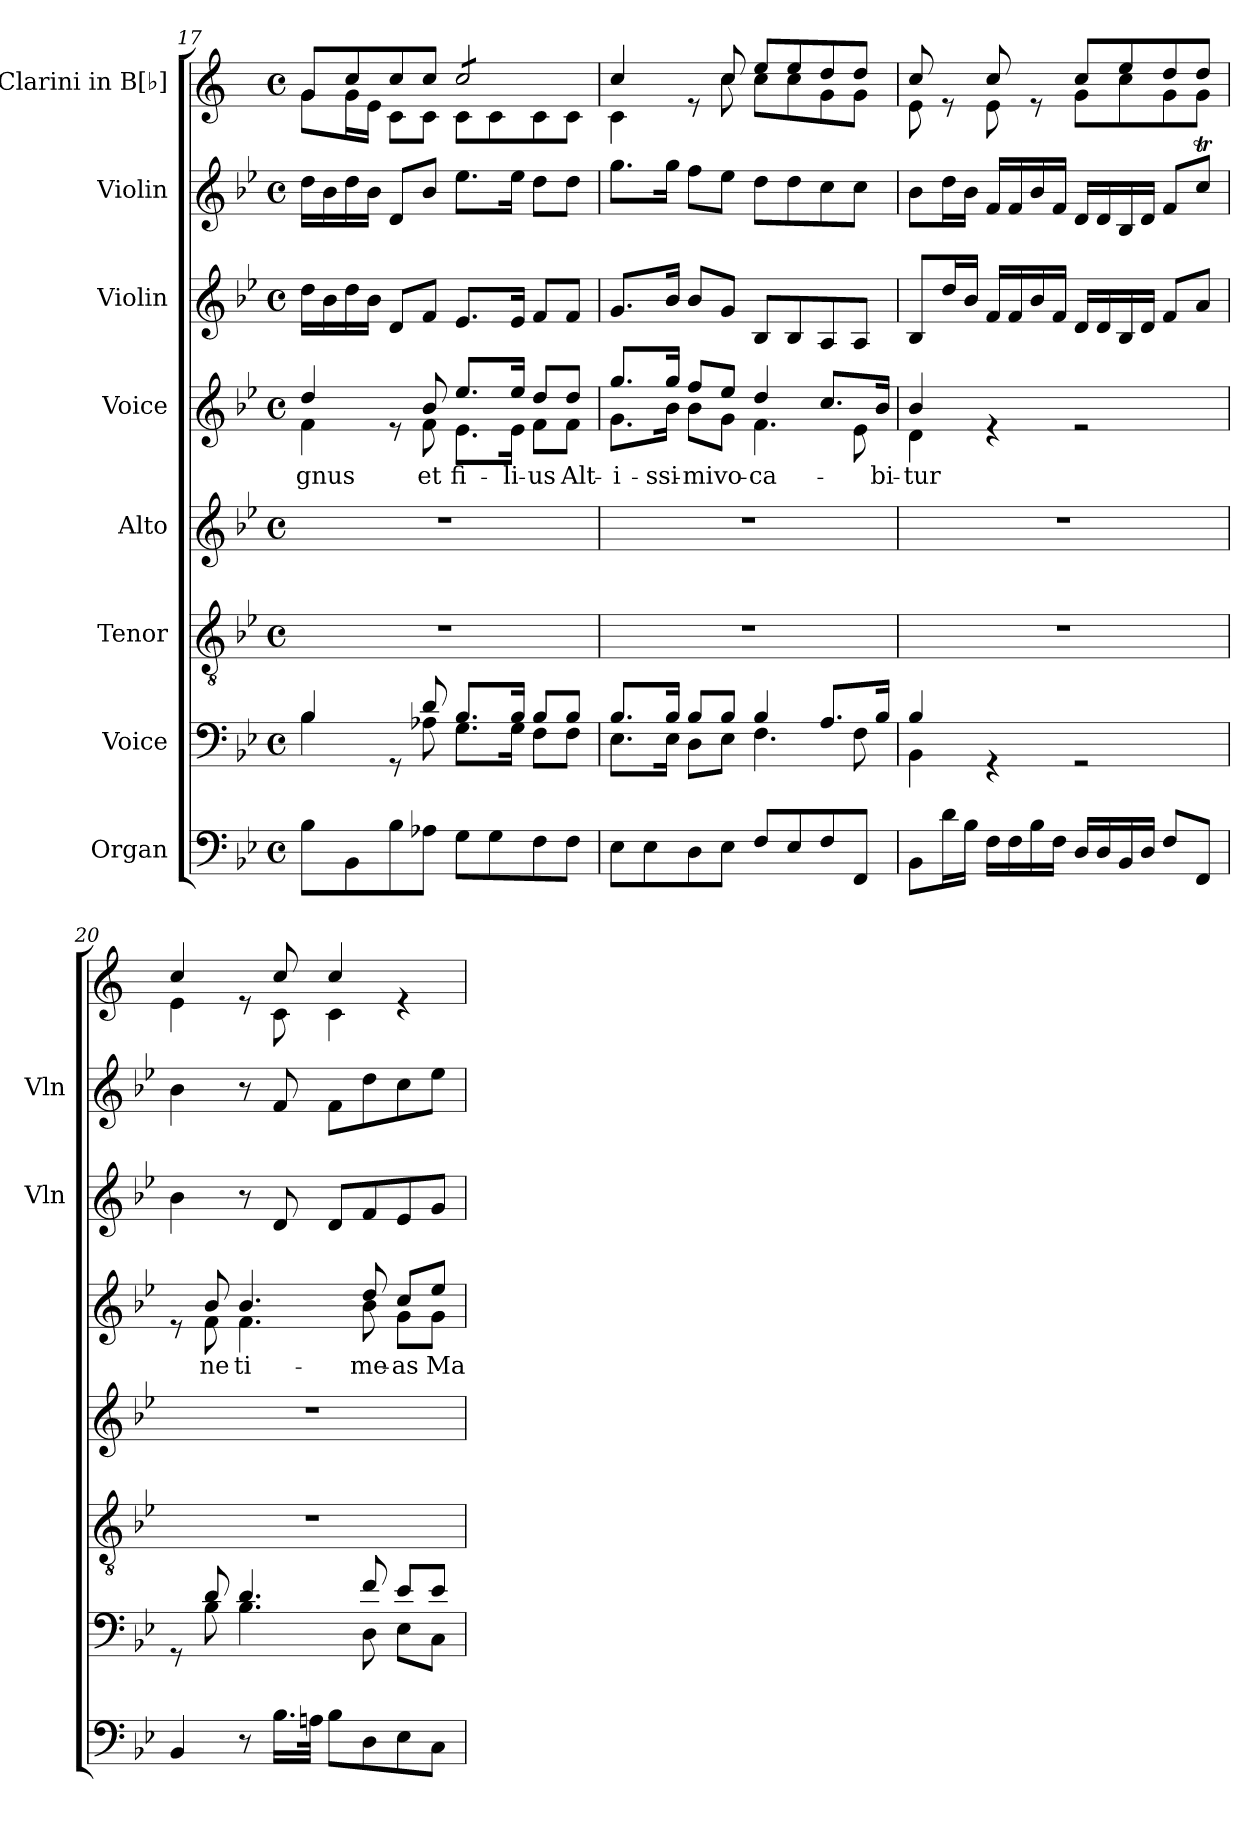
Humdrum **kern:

**kern	**kern	**kern	**kern	**kern	**text	**kern	**kern	**kern
*part8	*part7	*part6	*part5	*part4	*part4	*part3	*part2	*part1
*staff8	*staff7	*staff6	*staff5	*staff4	*staff4	*staff3	*staff2	*staff1
*I"Organ	*I"Voice	*I"Tenor	*I"Alto	*I"Voice	*	*I"Violin	*I"Violin	*I"Clarini in B[♭]
*	*	*	*	*	*	*I'Vln	*I'Vln	*
*clefF4	*clefF4	*clefGv2	*clefG2	*clefG2	*	*clefG2	*clefG2	*clefG2
*	*	*	*	*	*	*	*	*ITrd1c2
*k[b-e-]	*k[b-e-]	*k[b-e-]	*k[b-e-]	*k[b-e-]	*	*k[b-e-]	*k[b-e-]	*k[b-e-]
*M4/4	*M4/4	*M4/4	*M4/4	*M4/4	*	*M4/4	*M4/4	*M4/4
*met(c)	*met(c)	*met(c)	*met(c)	*met(c)	*	*met(c)	*met(c)	*met(c)
=17	=17	=17	=17	=17	=17	=17	=17	=17
*	*^	*	*	*	*	*	*	*
!	!	!	!	!	!	!LO:LY:b	!	!	!
*	*	*	*	*	*^	*	*	*	*^
8B-\L	4B-/	4B-\	1r	1r	4dd/	4f\	-gnus	16dd\LL	16dd\LL	8f/L	8f\L
.	.	.	.	.	.	.	.	16b-\	16b-\	.	.
8BB-\	.	.	.	.	.	.	.	16dd\	16dd\	8b-/	16f\L
.	.	.	.	.	.	.	.	16b-\JJ	16b-\JJ	.	16d\JJ
8B-\	8rGG	8ryy	.	.	8re	8ryy	.	8d/L	8d/L	8b-/	8B-\L
!	!	!	!	!	!	!	!LO:LY:b	!	!	!	!
8A-X\J	8d/	8A-X\	.	.	8b-/	8f\	et	8f/J	8b-/J	8b-/J	8B-\J
!	!	!	!	!	!	!	!LO:LY:b	!	!	!	!
*	*	*	*	*	*	*	*	*	*	*tremolo	*
8G\L	8.B-/L	8.G\L	.	.	8.ee-/L	8.e-\L	fi-	8.e-/L	8.ee-\L	8b-/L	8B-\L
8G\	.	.	.	.	.	.	.	.	.	8b-/	8B-\
!	!	!	!	!	!	!	!LO:LY:b	!	!	!	!
.	16B-/Jk	16G\Jk	.	.	16ee-/Jk	16e-\Jk	-li-	16e-/Jk	16ee-\Jk	.	.
!	!	!	!	!	!	!	!LO:LY:b	!	!	!	!
8F\	8B-/L	8F\L	.	.	8dd/L	8f\L	-us	8f/L	8dd\L	8b-/	8B-\
!	!	!	!	!	!	!	!LO:LY:b	!	!	!	!
8F\J	8B-/J	8F\J	.	.	8dd/J	8f\J	Alt-	8f/J	8dd\J	8b-/J	8B-\J
*	*	*	*	*	*	*	*	*	*	*Xtremolo	*
=18	=18	=18	=18	=18	=18	=18	=18	=18	=18	=18	=18
!	!	!	!	!	!	!	!LO:LY:b	!	!	!	!
8E-\L	8.B-/L	8.E-\L	1r	1r	8.gg/L	8.g\L	-i-	8.g/L	8.gg\L	4b-/	4B-\
8E-\	.	.	.	.	.	.	.	.	.	.	.
!	!	!	!	!	!	!	!LO:LY:b	!	!	!	!
.	16B-/Jk	16E-\Jk	.	.	16gg/Jk	16b-\Jk	-ssi-	16b-/Jk	16gg\Jk	.	.
!	!	!	!	!	!	!	!LO:LY:b	!	!	!	!
8D\	8B-/L	8D\L	.	.	8ff/L	8b-\L	-mi	8b-/L	8ff\L	8re	8ryy
!	!	!	!	!	!	!	!LO:LY:b	!	!	!	!
8E-\J	8B-/J	8E-\J	.	.	8ee-/J	8g\J	vo-	8g/J	8ee-\J	8b-/	8b-\
!	!	!	!	!	!	!	!LO:LY:b	!	!	!	!
8F/L	4B-/	4.F\	.	.	4dd/	4.f\	-ca-	8B-/L	8dd\L	8dd/L	8b-\L
8E-/	.	.	.	.	.	.	.	8B-/	8dd\	8dd/	8b-\
8F/	8.A/L	.	.	.	8.cc/L	.	.	8A/	8cc\	8cc/	8f\
8FF/J	.	8F\	.	.	.	8e-\	.	8A/J	8cc\J	8cc/J	8f\J
!	!	!	!	!	!	!	!LO:LY:b	!	!	!	!
.	16B-/Jk	.	.	.	16b-/Jk	.	-bi-	.	.	.	.
!!LO:PB:g=z	!!
=19	=19	=19	=19	=19	=19	=19	=19	=19	=19	=19	=19
!	!	!	!	!	!	!	!LO:LY:b	!	!	!	!
8BB-\L	4B-/	4BB-\	1r	1r	4b-/	4d\	-tur	8B-/L	8b-\L	8b-/	8d\
16d\L	.	.	.	.	.	.	.	16dd/L	16dd\L	8re	8ryy
16B-\JJ	.	.	.	.	.	.	.	16b-/JJ	16b-\JJ	.	.
16F\LL	4rGG	2.ryy	.	.	4re	2.ryy	.	16f/LL	16f/LL	8b-/	8d\
16F\	.	.	.	.	.	.	.	16f/	16f/	.	.
16B-\	.	.	.	.	.	.	.	16b-/	16b-/	8re	8ryy
16F\JJ	.	.	.	.	.	.	.	16f/JJ	16f/JJ	.	.
16D/LL	2rGG	.	.	.	2re	.	.	16d/LL	16d/LL	8b-/L	8f\L
16D/	.	.	.	.	.	.	.	16d/	16d/	.	.
16BB-/	.	.	.	.	.	.	.	16B-/	16B-/	8dd/	8b-\
16D/JJ	.	.	.	.	.	.	.	16d/JJ	16d/JJ	.	.
8F/L	.	.	.	.	.	.	.	8f/L	8f/L	8cc/	8f\
8FF/J	.	.	.	.	.	.	.	8a/J	8ccT/J	8cc/J	8f\J
=20	=20	=20	=20	=20	=20	=20	=20	=20	=20	=20	=20
4BB-/	8rGG	8ryy	1r	1r	8re	8ryy	.	4b-\	4b-\	4b-/	4d\
!	!	!	!	!	!	!	!LO:LY:b	!	!	!	!
.	8d/	8B-\	.	.	8b-/	8f\	ne	.	.	.	.
!	!	!	!	!	!	!	!LO:LY:b	!	!	!	!
8r	4.d/	4.B-\	.	.	4.b-/	4.f\	ti-	8r	8r	8re	8ryy
16.B-\LL	.	.	.	.	.	.	.	8d/	8f/	8b-/	8B-\
32An\JJk	.	.	.	.	.	.	.	.	.	.	.
8B-\L	.	.	.	.	.	.	.	8d/L	8f\L	4b-/	4B-\
!	!	!	!	!	!	!	!LO:LY:b	!	!	!	!
8D\	8f/	8D\	.	.	8dd/	8b-\	-me-	8f/	8dd\	.	.
!	!	!	!	!	!	!	!LO:LY:b	!	!	!	!
8E-\	8e-/L	8E-\L	.	.	8cc/L	8g\L	-as	8e-/	8cc\	4re	4ryy
!	!	!	!	!	!	!	!LO:LY:b	!	!	!	!
8C\J	8e-/J	8C\J	.	.	8ee-/J	8g\J	Ma-	8g/J	8ee-\J	.	.
*	*v	*v	*	*	*v	*v	*	*	*	*v	*v
=	=	=	=	=	=	=	=	=
*-	*-	*-	*-	*-	*-	*-	*-	*-
